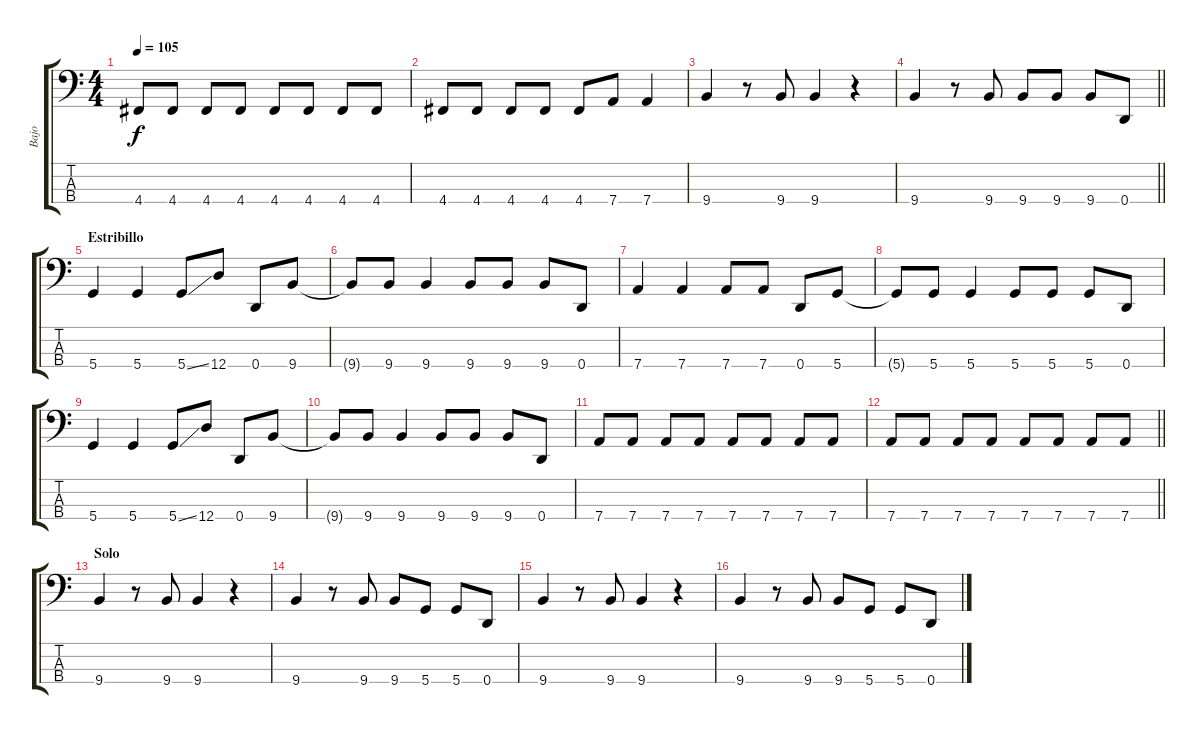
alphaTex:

\track ("Bajo" "Bajo") {instrument electricbasspick}
\staff {score tabs}
\tuning (G2 D2 A1 D1) {hide}
\ts (4 4)
\tempo 105
\clef f4
\ks c
4.4.8{dy f} 4.4.8 4.4.8 4.4.8 4.4.8 4.4.8 4.4.8 4.4.8 |
4.4.8 4.4.8 4.4.8 4.4.8 4.4.8 7.4.8 7.4.4 |
9.4.4 r.8 9.4.8 9.4.4 r.4 |
\barLineRight lightlight
9.4.4 r.8 9.4.8 9.4.8 9.4.8 9.4.8 0.4.8 |
\section ("" "Estribillo")
5.4.4 5.4.4 5.4{ss}.8 12.4.8 0.4.8 9.4.8 |
9.4{t}.8 9.4.8 9.4.4 9.4.8 9.4.8 9.4.8 0.4.8 |
7.4.4 7.4.4 7.4.8 7.4.8 0.4.8 5.4.8 |
5.4{t}.8 5.4.8 5.4.4 5.4.8 5.4.8 5.4.8 0.4.8 |
5.4.4 5.4.4 5.4{ss}.8 12.4.8 0.4.8 9.4.8 |
9.4{t}.8 9.4.8 9.4.4 9.4.8 9.4.8 9.4.8 0.4.8 |
7.4.8 7.4.8 7.4.8 7.4.8 7.4.8 7.4.8 7.4.8 7.4.8 |
\barLineRight lightlight
7.4.8 7.4.8 7.4.8 7.4.8 7.4.8 7.4.8 7.4.8 7.4.8 |
\section ("" "Solo")
9.4.4 r.8 9.4.8 9.4.4 r.4 |
9.4.4 r.8 9.4.8 9.4.8 5.4.8 5.4.8 0.4.8 |
9.4.4 r.8 9.4.8 9.4.4 r.4 |
9.4.4 r.8 9.4.8 9.4.8 5.4.8 5.4.8 0.4.8
